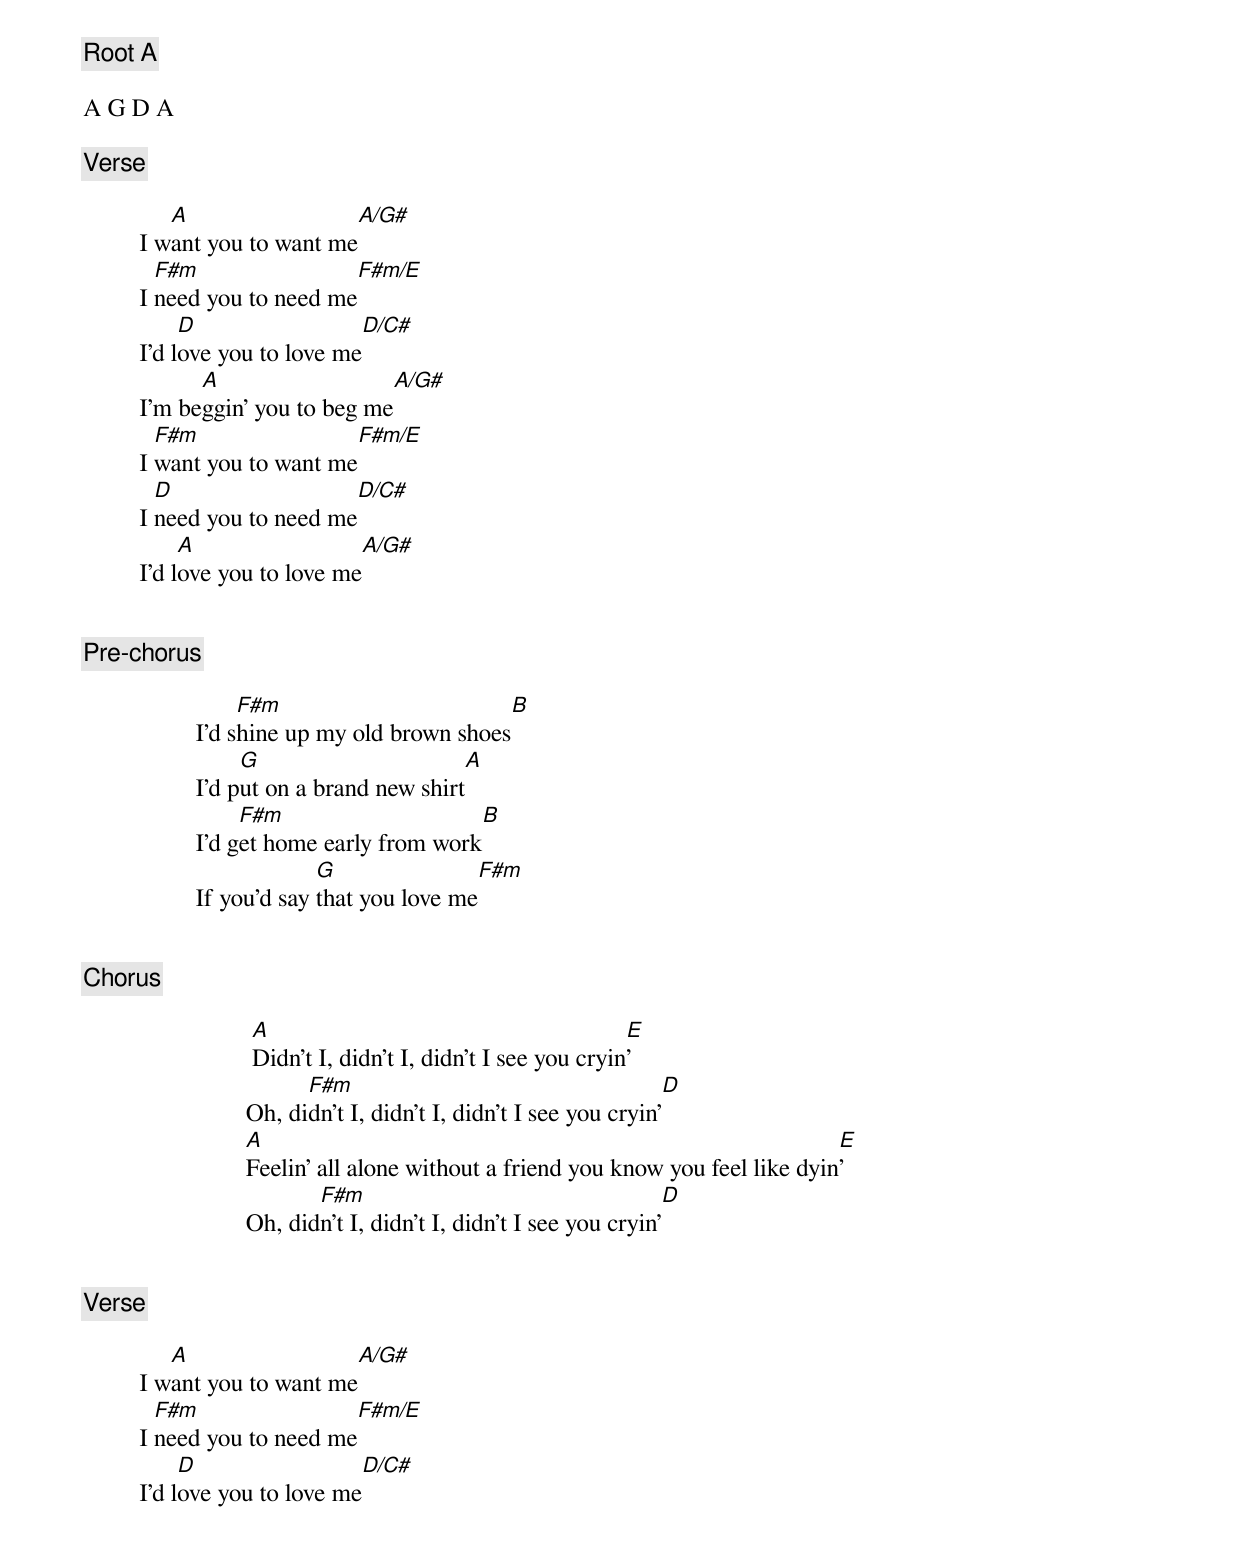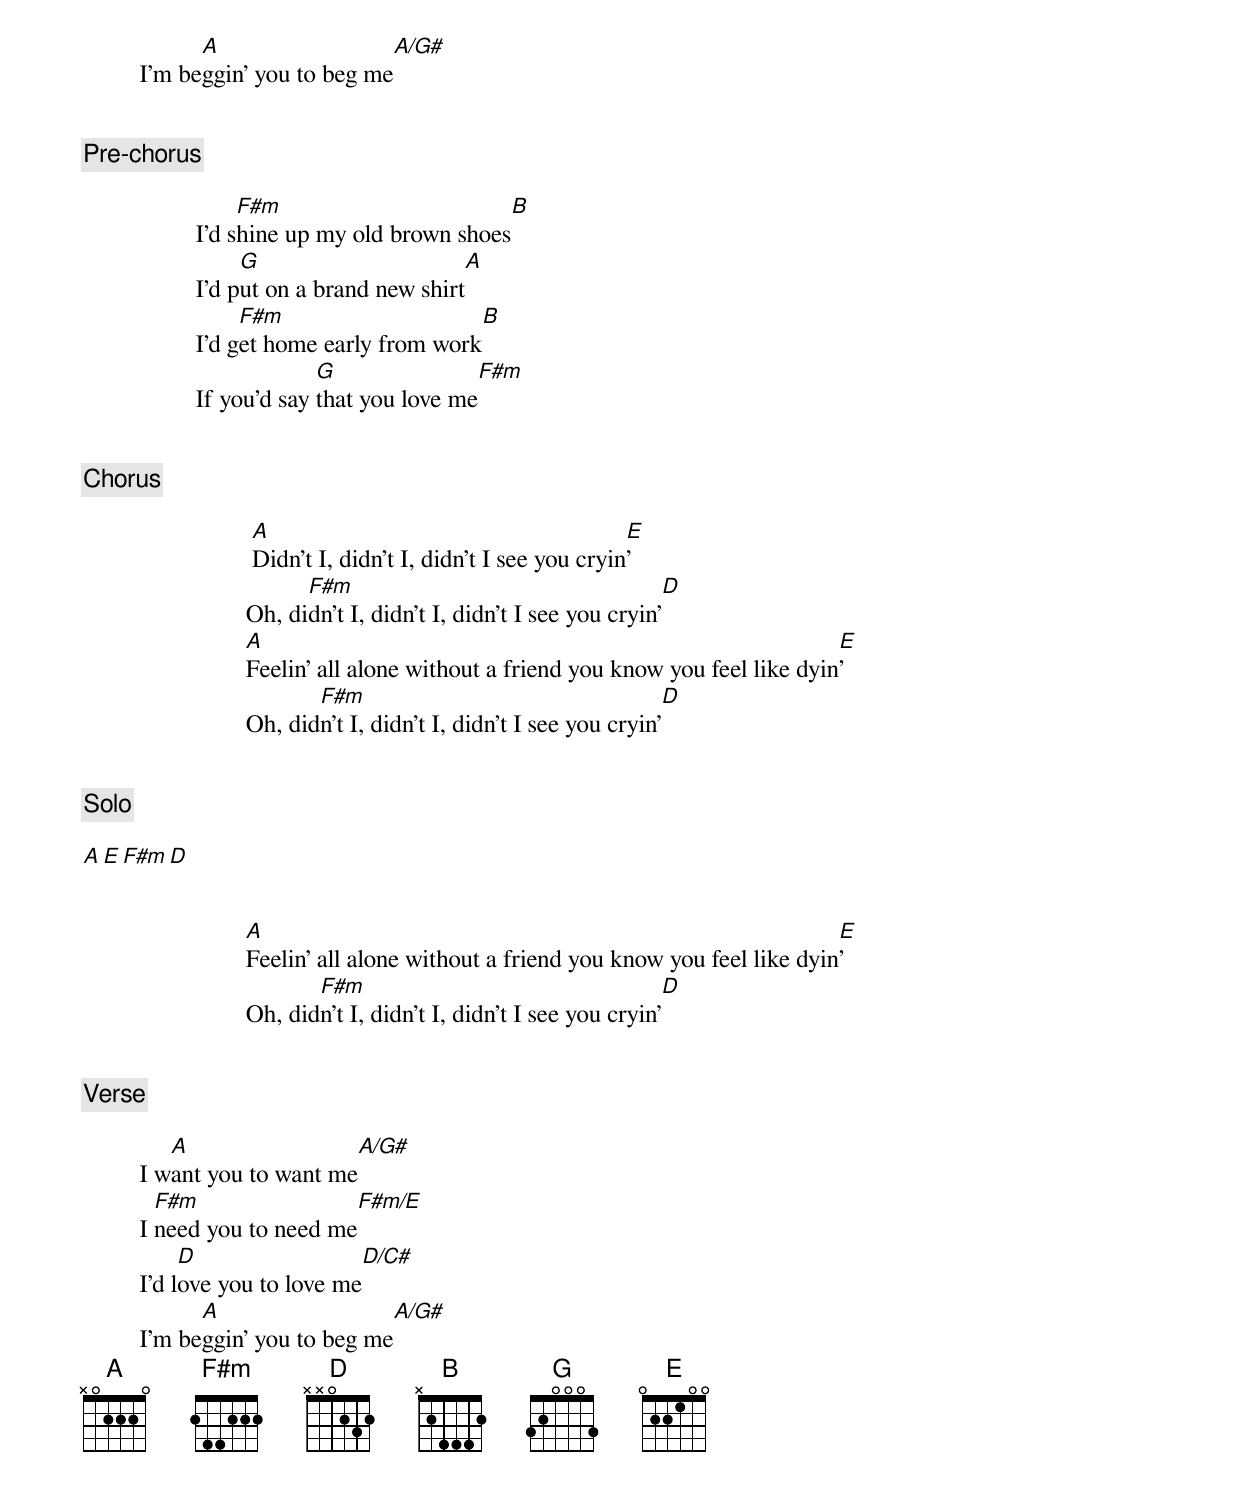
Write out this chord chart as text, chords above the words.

[Root] A

A G D A

         [Verse]

            A                                 A/G#
         I want you to want me
           F#m                            F#m/E
         I need you to need me
              D                               D/C#
         I'd love you to love me
               A                                    A/G#
         I'm beggin' you to beg me
           F#m                             F#m/E
         I want you to want me
           D                                 D/C#
         I need you to need me
              A                               A/G#
         I'd love you to love me


                  [Pre-chorus]

                       F#m                              B
                  I'd shine up my old brown shoes
                       G                              A
                  I'd put on a brand new shirt
                       F#m                           B
                  I'd get home early from work
                               G                  F#m
                  If you'd say that you love me


                          [Chorus]

                           A                                         E
                           Didn't I, didn't I, didn't I see you cryin'
                                F#m                                      D
                          Oh, didn't I, didn't I, didn't I see you cryin'
                          A                                                             E
                          Feelin' all alone without a friend you know you feel like dyin'
                                 F#m                                              D
                          Oh, didn't I, didn't I, didn't I see you cryin'


         [Verse]

            A                                 A/G#
         I want you to want me
           F#m                            F#m/E
         I need you to need me
              D                               D/C#
         I'd love you to love me
               A                                    A/G#
         I'm beggin' you to beg me


                  [Pre-chorus]

                       F#m                              B
                  I'd shine up my old brown shoes
                       G                              A
                  I'd put on a brand new shirt
                       F#m                           B
                  I'd get home early from work
                               G                  F#m
                  If you'd say that you love me


                          [Chorus]

                           A                                         E
                           Didn't I, didn't I, didn't I see you cryin'
                                F#m                                      D
                          Oh, didn't I, didn't I, didn't I see you cryin'
                          A                                                             E
                          Feelin' all alone without a friend you know you feel like dyin'
                                 F#m                                              D
                          Oh, didn't I, didn't I, didn't I see you cryin'


                                              [Solo]

                                             A E F#m D


                          A                                                             E
                          Feelin' all alone without a friend you know you feel like dyin'
                                 F#m                                              D
                          Oh, didn't I, didn't I, didn't I see you cryin'


         [Verse]

            A                                 A/G#
         I want you to want me
           F#m                            F#m/E
         I need you to need me
              D                               D/C#
         I'd love you to love me
               A                                    A/G#
         I'm beggin' you to beg me
